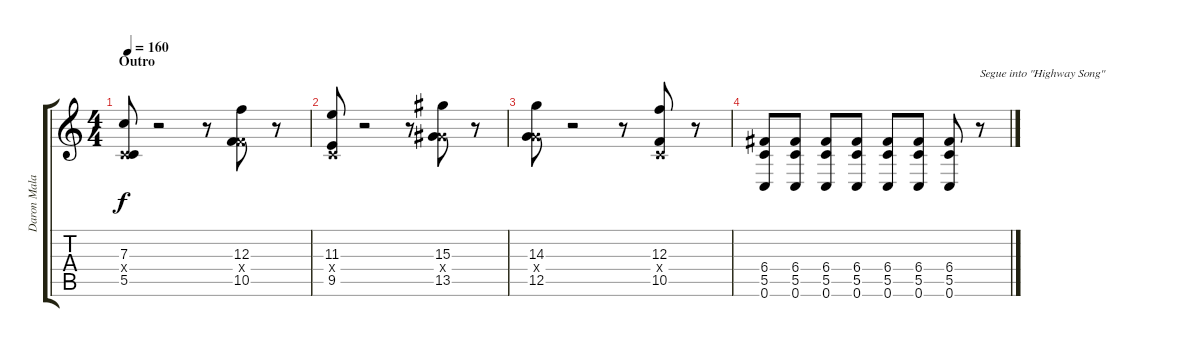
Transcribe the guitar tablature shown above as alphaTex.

\track ("Daron Malakian" "Daron Mala") {instrument distortionguitar}
\staff {score tabs}
\tuning (D4 A3 F3 C3 G2 C2) {hide}
\ts (4 4)
\section ("" "Outro")
\tempo 160
\clef g2
\ks c
(7.3 0.4{x} 5.5).8{dy f} r.2 r.8 (12.3 5.4{x} 10.5).8 r.8 |
(11.3 0.4{x} 9.5).8 r.2 r.8 (15.3 8.4{x} 13.5).8 r.8 |
(14.3 7.4{x} 12.5).8 r.2 r.8 (12.3 0.4{x} 10.5).8 r.8 |
(6.4 5.5 0.6).8 (6.4 5.5 0.6).8 (6.4 5.5 0.6).8 (6.4 5.5 0.6).8 (6.4 5.5 0.6).8 (6.4 5.5 0.6).8 (6.4 5.5 0.6).8 r.8{txt "Segue into \"Highway Song\""}
